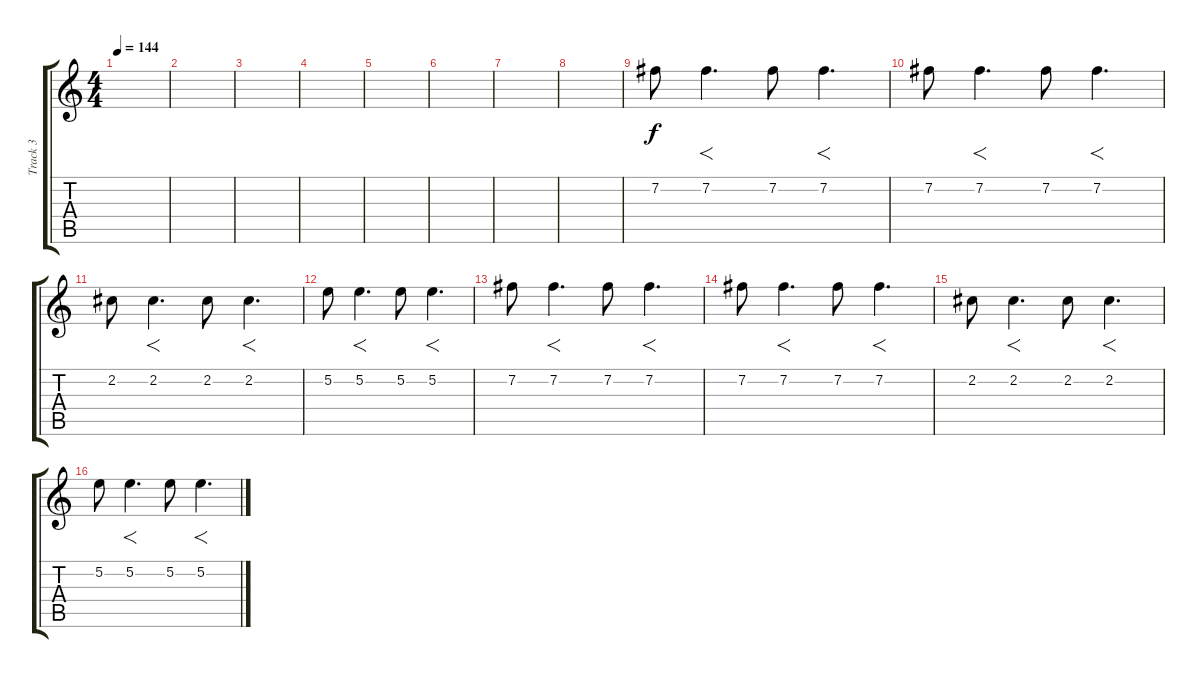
\track ("Track 3" "Track 3") {instrument overdrivenguitar}
\staff {score tabs}
\tuning (E4 B3 G3 D3 A2 D2) {hide}
\ts (4 4)
\tempo 144
\clef g2
\ks c
|
|
|
|
|
|
|
|
7.2.8{volume 6 instrument overdrivenguitar} 7.2.4{f d} 7.2.8 7.2.4{f d} |
7.2.8 7.2.4{f d} 7.2.8 7.2.4{f d} |
2.2.8 2.2.4{f d} 2.2.8 2.2.4{f d} |
5.2.8 5.2.4{f d} 5.2.8 5.2.4{f d} |
7.2.8 7.2.4{f d} 7.2.8 7.2.4{f d} |
7.2.8 7.2.4{f d} 7.2.8 7.2.4{f d} |
2.2.8 2.2.4{f d} 2.2.8 2.2.4{f d} |
5.2.8 5.2.4{f d} 5.2.8 5.2.4{f d}
